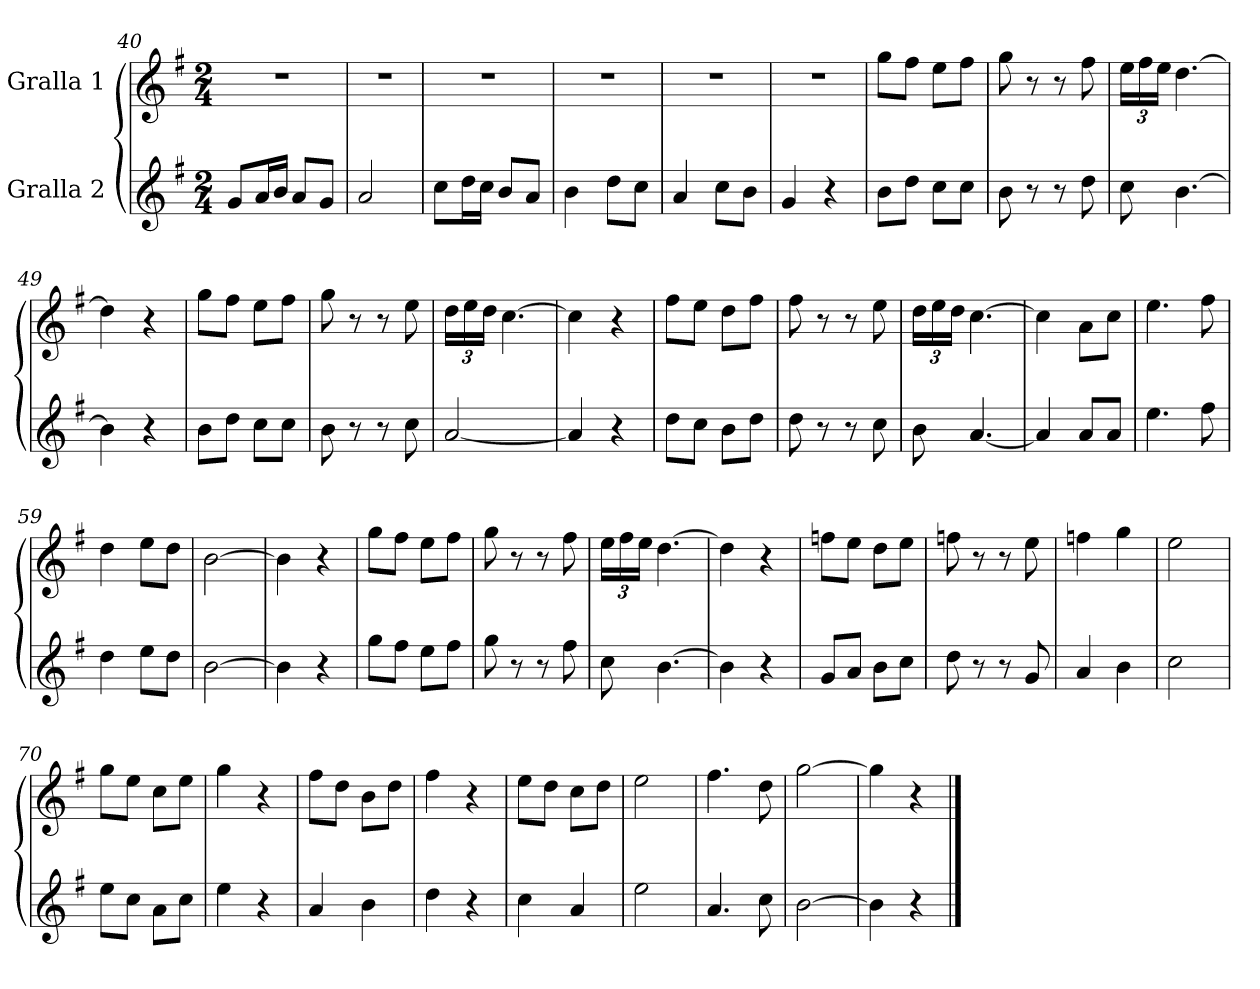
**kern	**kern
*part2	*part1
*staff2	*staff1
*I"Gralla 2	*I"Gralla 1
*clefG2	*clefG2
*k[f#]	*k[f#]
*M2/4	*M2/4
=40	=40
8g/L	2r
16a/L	.
16b/JJ	.
8a/L	.
8g/J	.
=41	=41
2a	2r
=42	=42
8cc\L	2r
16dd\L	.
16cc\JJ	.
8b/L	.
8a/J	.
=43	=43
4b	2r
8dd\L	.
8cc\J	.
=44	=44
4a	2r
8cc\L	.
8b\J	.
=45	=45
4g	2r
4r	.
=46	=46
8b\L	8gg\L
8dd\J	8ff#\J
8cc\L	8ee\L
8cc\J	8ff#\J
=47	=47
8b	8gg
8r	8r
8r	8r
8dd	8ff#
=48	=48
8cc	24ee\LL
.	24ff#\
.	24ee\JJ
[4.b	[4.dd
=49	=49
4b]	4dd]
4r	4r
=50	=50
8b\L	8gg\L
8dd\J	8ff#\J
8cc\L	8ee\L
8cc\J	8ff#\J
=51	=51
8b	8gg
8r	8r
8r	8r
8cc	8ee
=52	=52
[2a	24dd\LL
.	24ee\
.	24dd\JJ
.	[4.cc
=53	=53
4a]	4cc]
4r	4r
=54	=54
8dd\L	8ff#\L
8cc\J	8ee\J
8b\L	8dd\L
8dd\J	8ff#\J
=55	=55
8dd	8ff#
8r	8r
8r	8r
8cc	8ee
=56	=56
8b	24dd\LL
.	24ee\
.	24dd\JJ
[4.a	[4.cc
=57	=57
4a]	4cc]
8a/L	8a\L
8a/J	8cc\J
=58	=58
4.ee	4.ee
8ff#	8ff#
=59	=59
4dd	4dd
8ee\L	8ee\L
8dd\J	8dd\J
=60	=60
[2b	[2b
=61	=61
4b]	4b]
4r	4r
=62	=62
8gg\L	8gg\L
8ff#\J	8ff#\J
8ee\L	8ee\L
8ff#\J	8ff#\J
=63	=63
8gg	8gg
8r	8r
8r	8r
8ff#	8ff#
=64	=64
8cc	24ee\LL
.	24ff#\
.	24ee\JJ
[4.b	[4.dd
=65	=65
4b]	4dd]
4r	4r
=66	=66
8g/L	8ff\L
8a/J	8ee\J
8b\L	8dd\L
8cc\J	8ee\J
=67	=67
8dd	8ff
8r	8r
8r	8r
8g	8ee
=68	=68
4a	4ff
4b	4gg
=69	=69
2cc	2ee
=70	=70
8ee\L	8gg\L
8cc\J	8ee\J
8a\L	8cc\L
8cc\J	8ee\J
=71	=71
4ee	4gg
4r	4r
=72	=72
4a	8ff#\L
.	8dd\J
4b	8b\L
.	8dd\J
=73	=73
4dd	4ff#
4r	4r
=74	=74
4cc	8ee\L
.	8dd\J
4a	8cc\L
.	8dd\J
=75	=75
2ee	2ee
=76	=76
4.a	4.ff#
8cc	8dd
=77	=77
[2b	[2gg
=78	=78
4b]	4gg]
4r	4r
==	==
*-	*-
